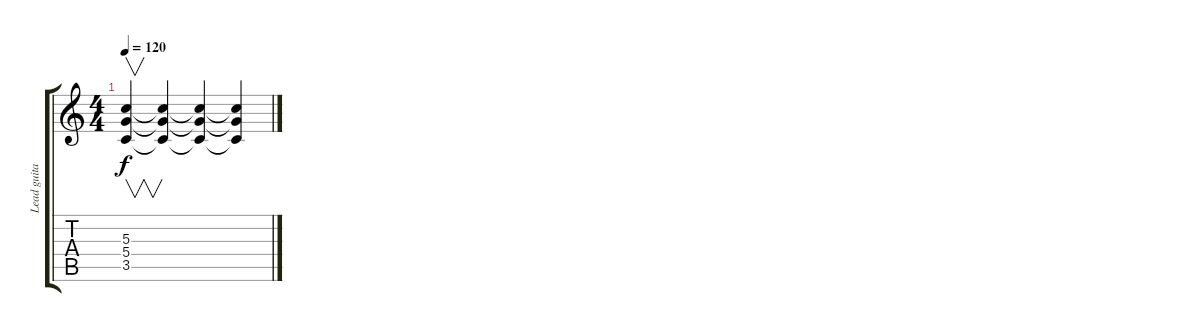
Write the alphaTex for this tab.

\track ("Lead guitar" "Lead guita") {instrument overdrivenguitar}
\staff {score tabs}
\tuning (E4 B3 G3 D3 A2 E2) {hide}
\ts (4 4)
\tempo 120
\clef g2
\ks c
(5.3 5.4 3.5).4{v dy f volume 12} (5.3{t} 5.4{t} 3.5{t}).4 (5.3{t} 5.4{t} 3.5{t}).4{volume 6} (5.3{t} 5.4{t} 3.5{t}).4
